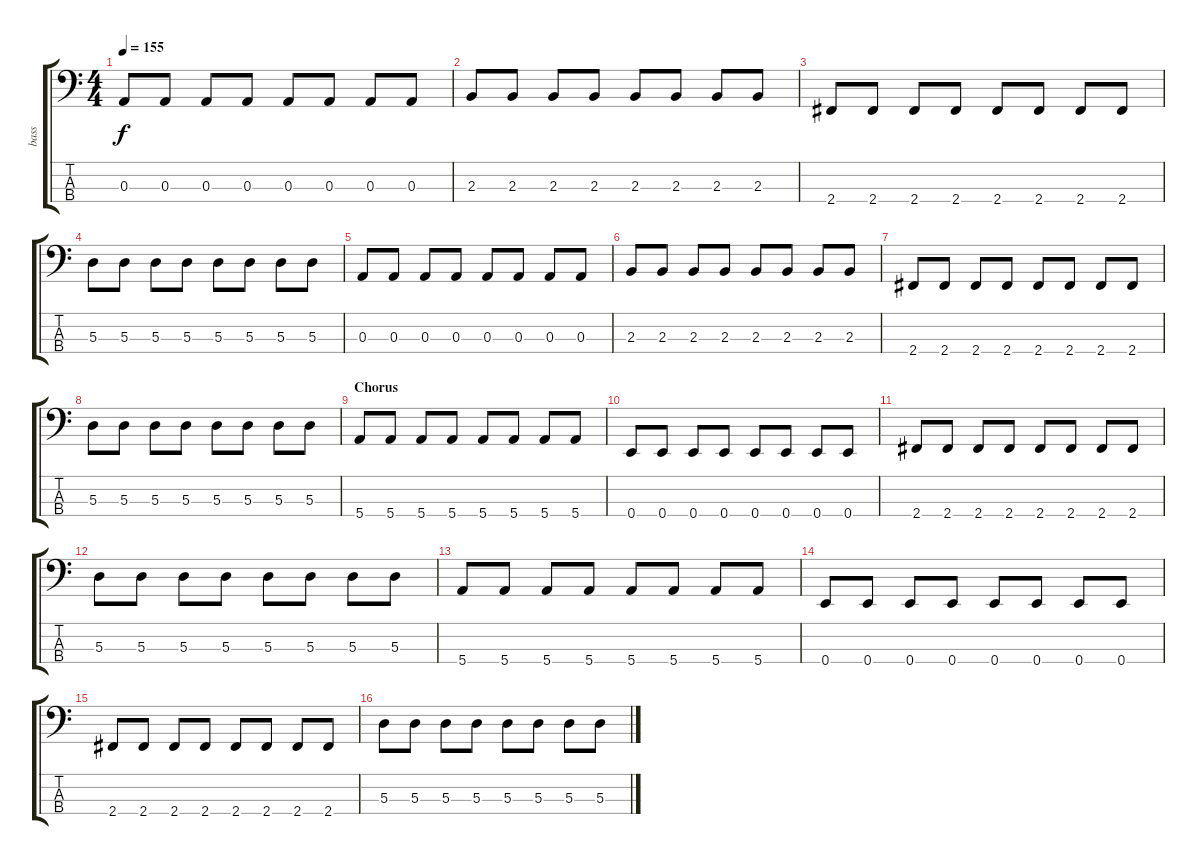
\track ("bass" "bass") {instrument electricbassfinger}
\staff {score tabs}
\tuning (G2 D2 A1 E1) {hide}
\ts (4 4)
\tempo 155
\clef f4
\ks c
0.3.8{dy f} 0.3.8 0.3.8 0.3.8 0.3.8 0.3.8 0.3.8 0.3.8 |
2.3.8 2.3.8 2.3.8 2.3.8 2.3.8 2.3.8 2.3.8 2.3.8 |
2.4.8 2.4.8 2.4.8 2.4.8 2.4.8 2.4.8 2.4.8 2.4.8 |
5.3.8 5.3.8 5.3.8 5.3.8 5.3.8 5.3.8 5.3.8 5.3.8 |
0.3.8 0.3.8 0.3.8 0.3.8 0.3.8 0.3.8 0.3.8 0.3.8 |
2.3.8 2.3.8 2.3.8 2.3.8 2.3.8 2.3.8 2.3.8 2.3.8 |
2.4.8 2.4.8 2.4.8 2.4.8 2.4.8 2.4.8 2.4.8 2.4.8 |
5.3.8 5.3.8 5.3.8 5.3.8 5.3.8 5.3.8 5.3.8 5.3.8 |
\section ("" "Chorus")
5.4.8 5.4.8 5.4.8 5.4.8 5.4.8 5.4.8 5.4.8 5.4.8 |
0.4.8 0.4.8 0.4.8 0.4.8 0.4.8 0.4.8 0.4.8 0.4.8 |
2.4.8 2.4.8 2.4.8 2.4.8 2.4.8 2.4.8 2.4.8 2.4.8 |
5.3.8 5.3.8 5.3.8 5.3.8 5.3.8 5.3.8 5.3.8 5.3.8 |
5.4.8 5.4.8 5.4.8 5.4.8 5.4.8 5.4.8 5.4.8 5.4.8 |
0.4.8 0.4.8 0.4.8 0.4.8 0.4.8 0.4.8 0.4.8 0.4.8 |
2.4.8 2.4.8 2.4.8 2.4.8 2.4.8 2.4.8 2.4.8 2.4.8 |
5.3.8 5.3.8 5.3.8 5.3.8 5.3.8 5.3.8 5.3.8 5.3.8
